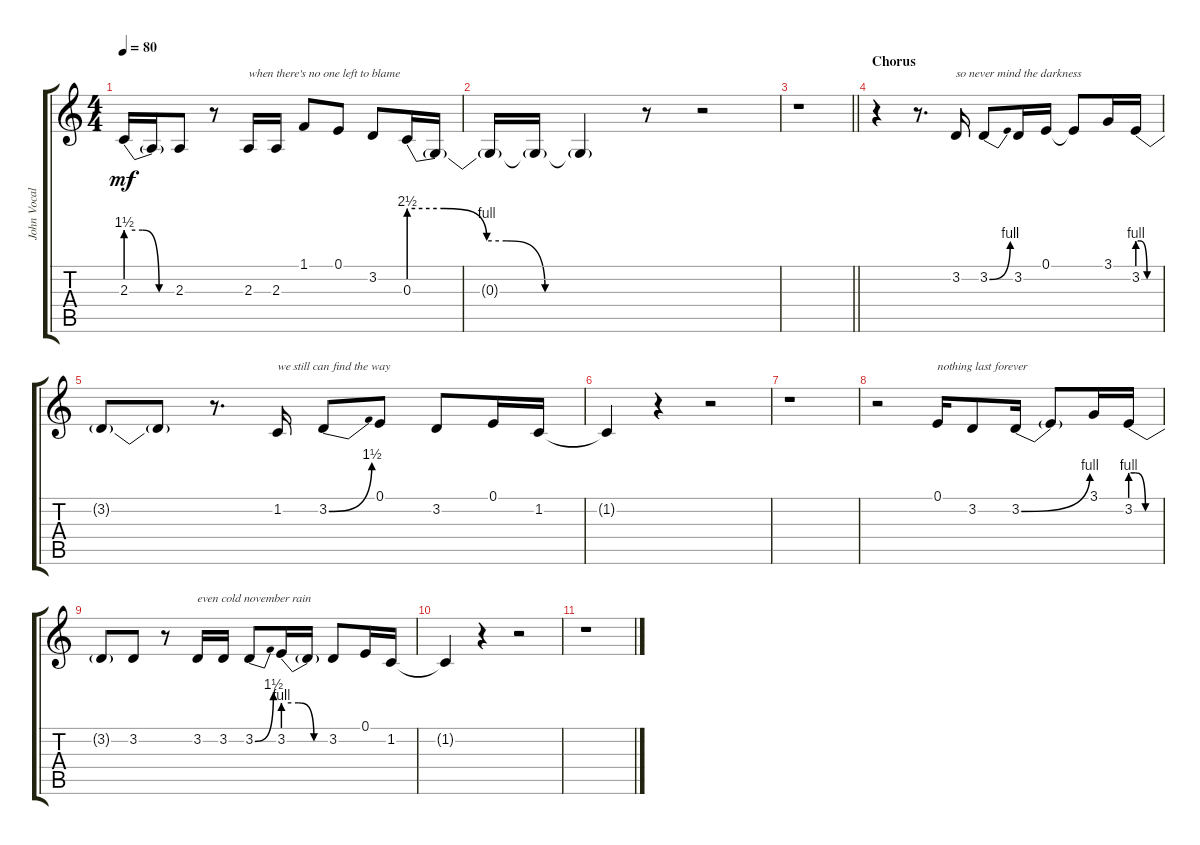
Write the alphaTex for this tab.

\track ("John Vocals" "John Vocal") {instrument lead2sawtooth}
\staff {score tabs}
\tuning (E4 B3 G3 D3 A2 E2) {hide}
\ts (4 4)
\tempo 80
\clef g2
\ks c
2.3{be (custom 0 6 20 6 40 0 60 0)}.16{dy mf} 2.3{t}.16 2.3.8 r.8 2.3.16{txt "when there's no one left to blame"} 2.3.16 1.1.8 0.1.8 3.2.8 0.3{be (custom 0 10 9 10 20 4 25 4 35 0 40 0 60 0)}.16 0.3{t}.16 |
0.3{t}.16 0.3{t}.16 0.3{t}.4 r.8 r.2 |
\barLineRight lightlight
r.1 |
\section ("" "Chorus")
r.4 r.8{d} 3.2.16{txt "so never mind the darkness"} 3.2{be (bend 0 0 60 4)}.8 3.2.16 0.1.16 0.1{t}.8 3.1.16 3.2{be (custom 0 4 6 4 26 0 30 0 40 0 60 0)}.16 |
3.2{t}.8 3.2{t}.8 r.8{d} 1.2.16{txt "we still can find the way"} 3.2{be (bend 0 0 60 6)}.8 0.1.8 3.2.8 0.1.16 1.2.16 |
1.2{t}.4 r.4 r.2 |
r.1 |
r.2 0.1.16{txt "nothing last forever"} 3.2.8 3.2{be (bend 0 0 60 4)}.16 3.2{t}.8 3.1.16 3.2{be (custom 0 4 10 4 31 0 40 0 60 0)}.16 |
3.2{t}.8 3.2.8 r.8 3.2.16{txt "even cold november rain"} 3.2.16 3.2{be (bend 0 0 60 6)}.8 3.2{be (custom 0 4 20 4 40 0 60 0)}.16 3.2{t}.16 3.2.8 0.1.16 1.2.16 |
1.2{t}.4 r.4 r.2 |
r.1
